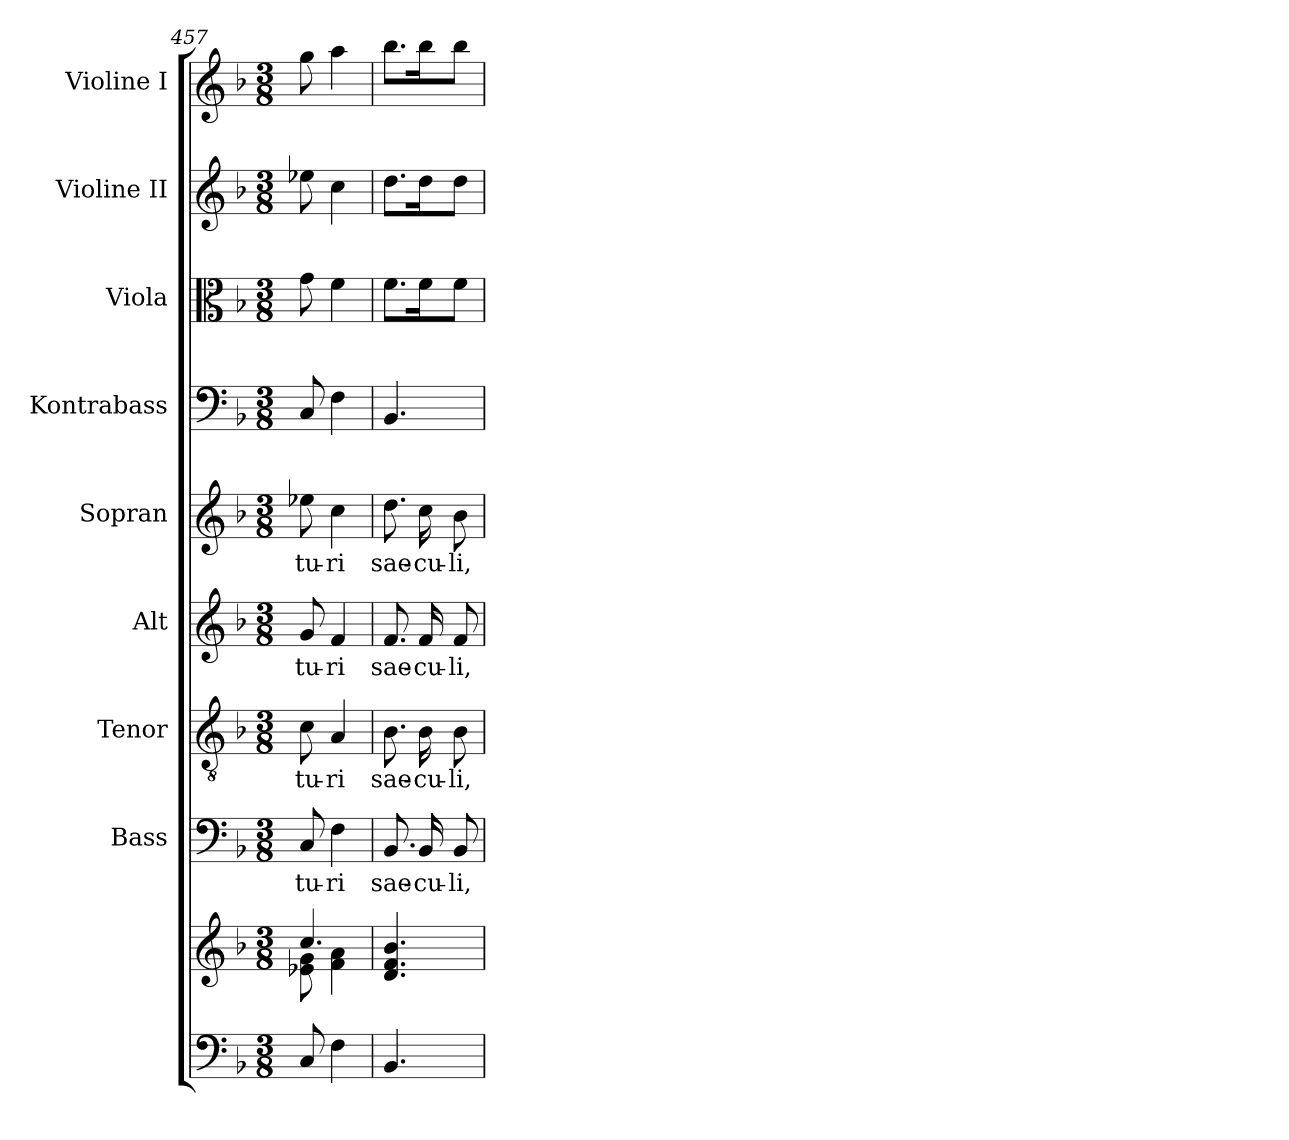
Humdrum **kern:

**kern	**kern	**kern	**text	**kern	**text	**kern	**text	**kern	**text	**kern	**kern	**kern	**kern
*part9	*part9	*part8	*part8	*part7	*part7	*part6	*part6	*part5	*part5	*part4	*part3	*part2	*part1
*staff10	*staff9	*staff8	*staff8	*staff7	*staff7	*staff6	*staff6	*staff5	*staff5	*staff4	*staff3	*staff2	*staff1
*	*	*I"Bass	*	*I"Tenor	*	*I"Alt	*	*I"Sopran	*	*I"Kontrabass	*I"Viola	*I"Violine II	*I"Violine I
*	*	*I'B.	*	*I'T.	*	*I'A.	*	*I'S.	*	*I'Kb.	*I'Vla.	*I'Vl. II	*I'Vl. I
*clefF4	*clefG2	*clefF4	*	*clefGv2	*	*clefG2	*	*clefG2	*	*clefF4	*clefC3	*clefG2	*clefG2
*	*	*	*	*	*	*	*	*	*	*ITrd7c12	*	*	*
*k[b-]	*k[b-]	*k[b-]	*	*k[b-]	*	*k[b-]	*	*k[b-]	*	*k[b-]	*k[b-]	*k[b-]	*k[b-]
*F:	*F:	*F:	*	*F:	*	*F:	*	*F:	*	*F:	*F:	*F:	*F:
*M3/8	*M3/8	*M3/8	*	*M3/8	*	*M3/8	*	*M3/8	*	*M3/8	*M3/8	*M3/8	*M3/8
=457	=457	=457	=457	=457	=457	=457	=457	=457	=457	=457	=457	=457	=457
*	*^	*	*	*	*	*	*	*	*	*	*	*	*
!	!	!	!	!LO:LY:b	!	!LO:LY:b	!	!LO:LY:b	!	!LO:LY:b	!	!	!	!
8C/	4.cc/	8e-X\ 8g\	8C/	-tu-	8c\	-tu-	8g/	-tu-	8ee-X\	-tu-	8CC/	8g\	8ee-X\	8gg\
!	!	!	!	!LO:LY:b	!	!LO:LY:b	!	!LO:LY:b	!	!LO:LY:b	!	!	!	!
4F\	.	4f\ 4a\	4F\	-ri	4A/	-ri	4f/	-ri	4cc\	-ri	4FF\	4f\	4cc\	4aa\
=458	=458	=458	=458	=458	=458	=458	=458	=458	=458	=458	=458	=458	=458	=458
!	!	!	!	!LO:LY:b	!	!LO:LY:b	!	!LO:LY:b	!	!LO:LY:b	!	!	!	!
*	*v	*v	*	*	*	*	*	*	*	*	*	*	*	*
4.BB-/	4.d/ 4.f/ 4.b-/	8.BB-/	sae-	8.B-\	sae-	8.f/	sae-	8.dd\	sae-	4.BBB-/	8.f\L	8.dd\L	8.bb-\L
!	!	!	!LO:LY:b	!	!LO:LY:b	!	!LO:LY:b	!	!LO:LY:b	!	!	!	!
.	.	16BB-/	-cu-	16B-\	-cu-	16f/	-cu-	16cc\	-cu-	.	16f\k	16dd\k	16bb-\k
!	!	!	!LO:LY:b	!	!LO:LY:b	!	!LO:LY:b	!	!LO:LY:b	!	!	!	!
.	.	8BB-/	-li,	8B-\	-li,	8f/	-li,	8b-\	-li,	.	8f\J	8dd\J	8bb-\J
=	=	=	=	=	=	=	=	=	=	=	=	=	=
*-	*-	*-	*-	*-	*-	*-	*-	*-	*-	*-	*-	*-	*-
